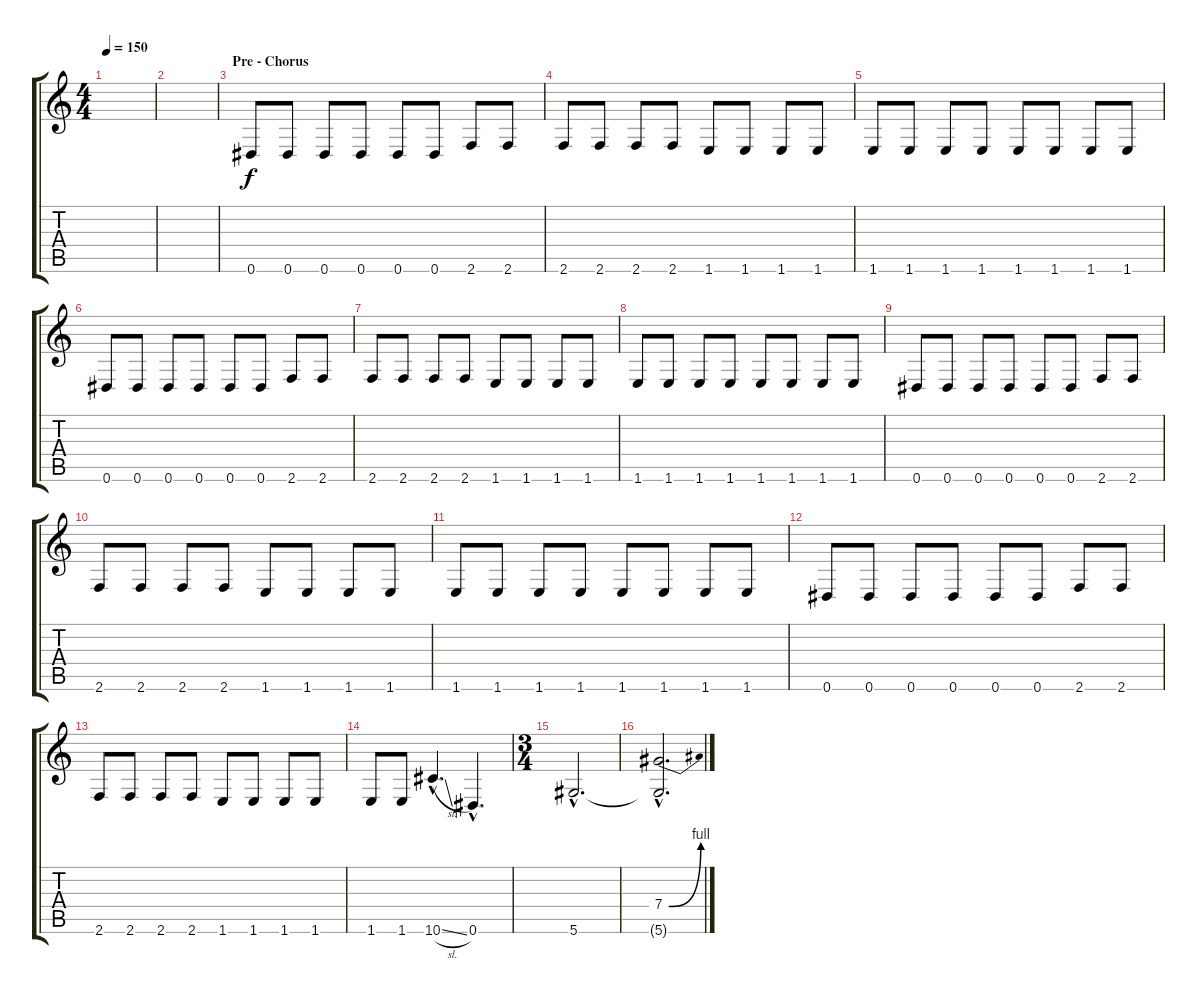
\track "" {instrument distortionguitar}
\staff {score tabs}
\tuning (Eb4 Bb3 Gb3 Db3 Ab2 Eb2) {hide}
\ts (4 4)
\tempo 150
\clef g2
\ks c
|
|
\section ("" "Pre - Chorus")
0.6.8 0.6.8 0.6.8 0.6.8 0.6.8 0.6.8 2.6.8 2.6.8 |
2.6.8 2.6.8 2.6.8 2.6.8 1.6.8 1.6.8 1.6.8 1.6.8 |
1.6.8 1.6.8 1.6.8 1.6.8 1.6.8 1.6.8 1.6.8 1.6.8 |
0.6.8 0.6.8 0.6.8 0.6.8 0.6.8 0.6.8 2.6.8 2.6.8 |
2.6.8 2.6.8 2.6.8 2.6.8 1.6.8 1.6.8 1.6.8 1.6.8 |
1.6.8 1.6.8 1.6.8 1.6.8 1.6.8 1.6.8 1.6.8 1.6.8 |
0.6.8 0.6.8 0.6.8 0.6.8 0.6.8 0.6.8 2.6.8 2.6.8 |
2.6.8 2.6.8 2.6.8 2.6.8 1.6.8 1.6.8 1.6.8 1.6.8 |
1.6.8 1.6.8 1.6.8 1.6.8 1.6.8 1.6.8 1.6.8 1.6.8 |
0.6.8 0.6.8 0.6.8 0.6.8 0.6.8 0.6.8 2.6.8 2.6.8 |
2.6.8 2.6.8 2.6.8 2.6.8 1.6.8 1.6.8 1.6.8 1.6.8 |
1.6.8 1.6.8 10.6{sl hac}.4{d} 0.6{hac}.4{d} |
\ts (3 4)
5.6{hac}.2{d} |
(7.4{be (bend 0 0 60 4) hac} 5.6{hac t}).2{d}
